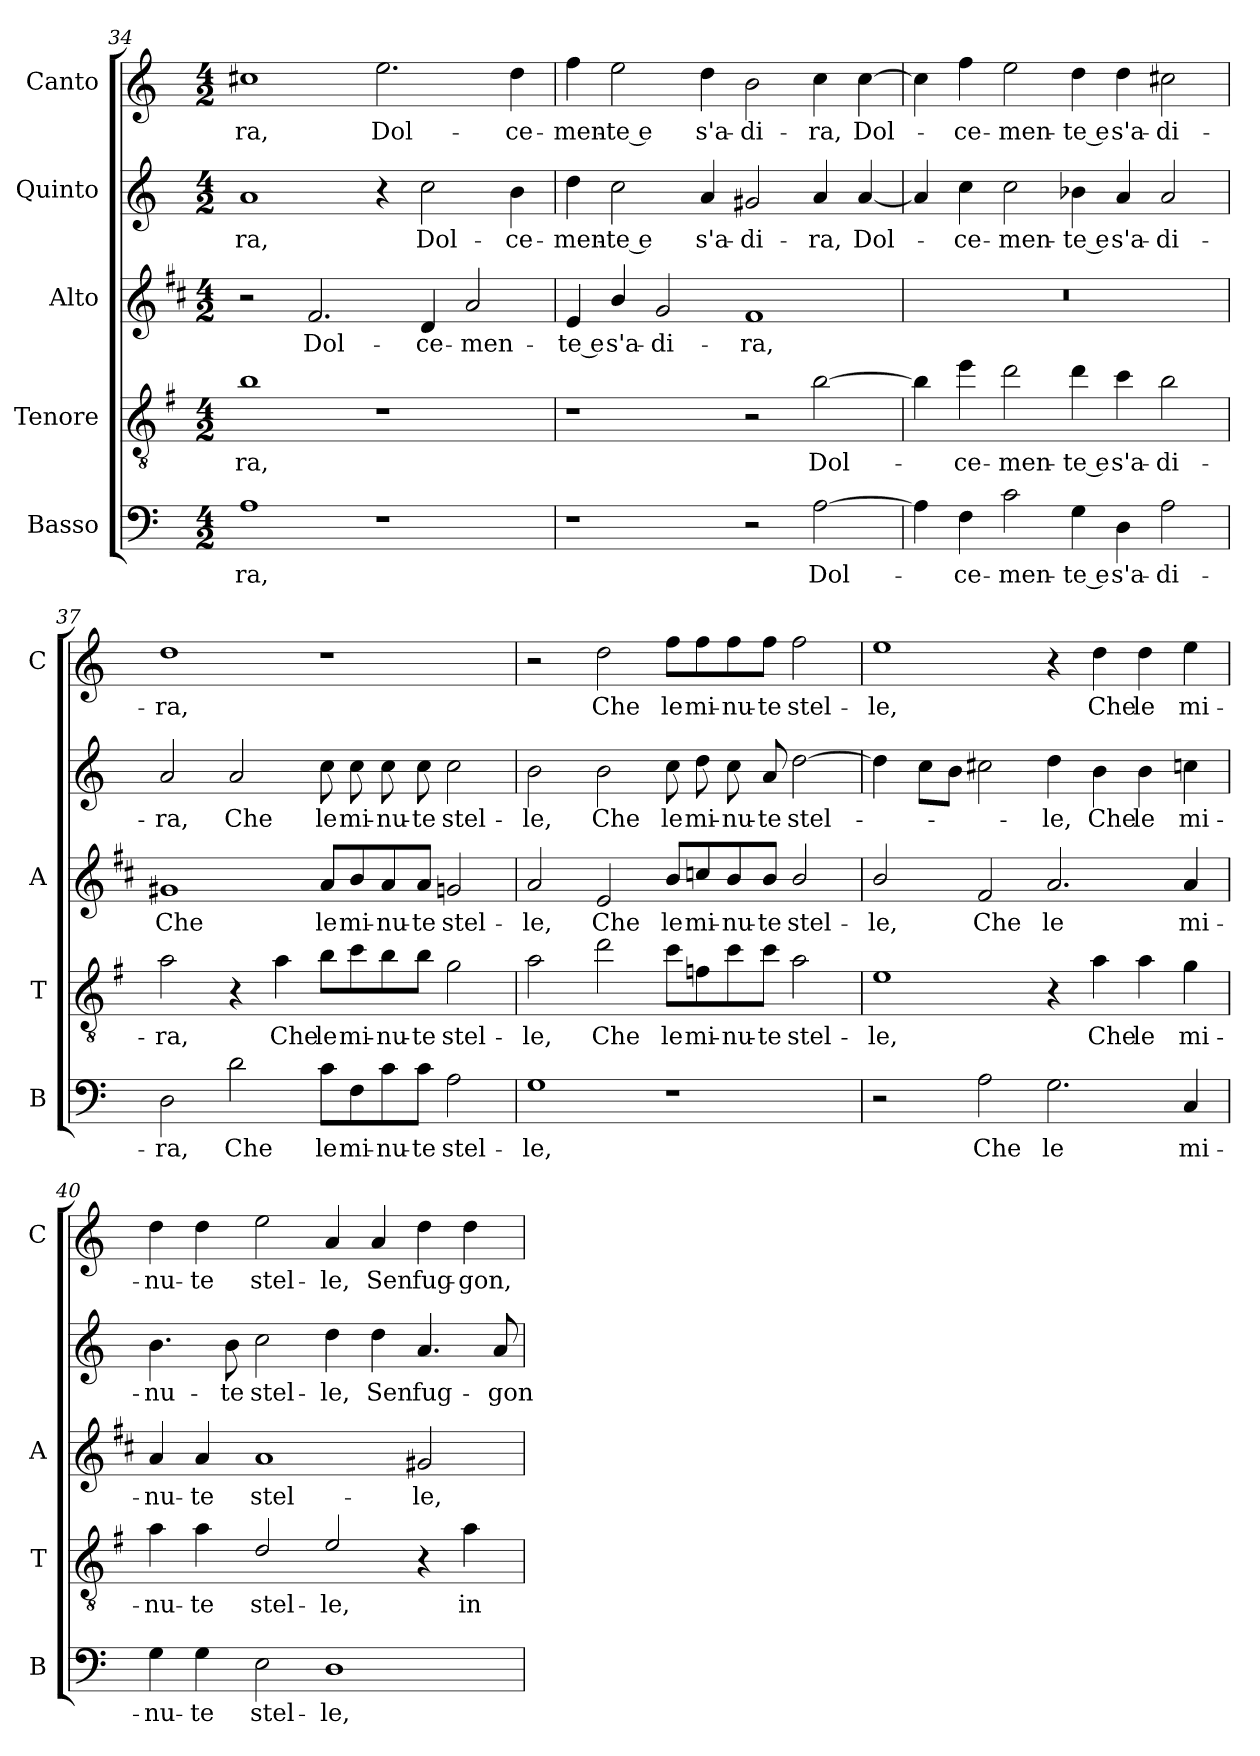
**kern	**text	**kern	**text	**kern	**text	**kern	**text	**kern	**text
*part5	*part5	*part4	*part4	*part3	*part3	*part2	*part2	*part1	*part1
*staff5	*staff5	*staff4	*staff4	*staff3	*staff3	*staff2	*staff2	*staff1	*staff1
*I"Basso	*	*I"Tenore	*	*I"Alto	*	*I"Quinto	*	*I"Canto	*
*I'B	*	*I'T	*	*I'A	*	*	*	*I'C	*
*clefF4	*	*clefGv2	*	*clefG2	*	*clefG2	*	*clefG2	*
*	*	*ITrd4c7	*	*ITrd1c2	*	*	*	*	*
*k[]	*	*k[]	*	*k[]	*	*k[]	*	*k[]	*
*C:	*	*C:	*	*C:	*	*C:	*	*C:	*
*M4/2	*	*M4/2	*	*M4/2	*	*M4/2	*	*M4/2	*
=34	=34	=34	=34	=34	=34	=34	=34	=34	=34
!	!LO:LY:b	!	!LO:LY:b	!	!	!	!LO:LY:b	!	!LO:LY:b
1A	-ra,	1e	-ra,	2r	.	1a	-ra,	1cc#X	-ra,
!	!	!	!	!	!LO:LY:b	!	!	!	!
.	.	.	.	2.e/	Dol-	.	.	.	.
!	!	!	!	!	!	!	!	!	!LO:LY:b
1r	.	1r	.	.	.	4r	.	2.ee\	Dol-
!	!	!	!	!	!LO:LY:b	!	!LO:LY:b	!	!
.	.	.	.	4c/	-ce-	2cc\	Dol-	.	.
!	!	!	!	!	!LO:LY:b	!	!	!	!
.	.	.	.	2g/	-men-	.	.	.	.
!	!	!	!	!	!	!	!LO:LY:b	!	!LO:LY:b
.	.	.	.	.	.	4b\	-ce-	4dd\	-ce-
=35	=35	=35	=35	=35	=35	=35	=35	=35	=35
!	!	!	!	!	!LO:LY:b	!	!LO:LY:b	!	!LO:LY:b
1r	.	1r	.	4d/	-te e	4dd\	-men-	4ff\	-men-
!	!	!	!	!	!LO:LY:b	!	!LO:LY:b	!	!LO:LY:b
.	.	.	.	4a/	s'a-	2cc\	-te e	2ee\	-te e
!	!	!	!	!	!LO:LY:b	!	!	!	!
.	.	.	.	2f/	-di-	.	.	.	.
!	!	!	!	!	!	!	!LO:LY:b	!	!LO:LY:b
.	.	.	.	.	.	4a/	s'a-	4dd\	s'a-
!	!	!	!	!	!LO:LY:b	!	!LO:LY:b	!	!LO:LY:b
2r	.	2r	.	1e	-ra,	2g#X/	-di-	2b\	-di-
!	!LO:LY:b	!	!LO:LY:b	!	!	!	!LO:LY:b	!	!LO:LY:b
[2A\	Dol-	[2e\	Dol-	.	.	4a/	-ra,	4cc\	-ra,
!	!	!	!	!	!	!	!LO:LY:b	!	!LO:LY:b
.	.	.	.	.	.	[4a/	Dol-	[4cc\	Dol-
!!LO:LB:g=z
=36	=36	=36	=36	=36	=36	=36	=36	=36	=36
4A\]	.	4e\]	.	0r	.	4a/]	.	4cc\]	.
!	!LO:LY:b	!	!LO:LY:b	!	!	!	!LO:LY:b	!	!LO:LY:b
4F\	-ce-	4a\	-ce-	.	.	4cc\	-ce-	4ff\	-ce-
!	!LO:LY:b	!	!LO:LY:b	!	!	!	!LO:LY:b	!	!LO:LY:b
2c\	-men-	2g\	-men-	.	.	2cc\	-men-	2ee\	-men-
!	!LO:LY:b	!	!LO:LY:b	!	!	!	!LO:LY:b	!	!LO:LY:b
4G\	-te e	4g\	-te e	.	.	4b-X\	-te e	4dd\	-te e
!	!LO:LY:b	!	!LO:LY:b	!	!	!	!LO:LY:b	!	!LO:LY:b
4D\	s'a-	4f\	s'a-	.	.	4a/	s'a-	4dd\	s'a-
!	!LO:LY:b	!	!LO:LY:b	!	!	!	!LO:LY:b	!	!LO:LY:b
2A\	-di-	2e\	-di-	.	.	2a/	-di-	2cc#X\	-di-
=37	=37	=37	=37	=37	=37	=37	=37	=37	=37
!	!LO:LY:b	!	!LO:LY:b	!	!LO:LY:b	!	!LO:LY:b	!	!LO:LY:b
2D\	-ra,	2d\	-ra,	1f#X	Che	2a/	-ra,	1dd	-ra,
!	!LO:LY:b	!	!	!	!	!	!LO:LY:b	!	!
2d\	Che	4r	.	.	.	2a/	Che	.	.
!	!	!	!LO:LY:b	!	!	!	!	!	!
.	.	4d\	Che	.	.	.	.	.	.
!	!LO:LY:b	!	!LO:LY:b	!	!LO:LY:b	!	!LO:LY:b	!	!
8c\L	le	8e\L	le	8g/L	le	8cc\	le	1r	.
!	!LO:LY:b	!	!LO:LY:b	!	!LO:LY:b	!	!LO:LY:b	!	!
8F\	mi-	8f\	mi-	8a/	mi-	8cc\	mi-	.	.
!	!LO:LY:b	!	!LO:LY:b	!	!LO:LY:b	!	!LO:LY:b	!	!
8c\	-nu-	8e\	-nu-	8g/	-nu-	8cc\	-nu-	.	.
!	!LO:LY:b	!	!LO:LY:b	!	!LO:LY:b	!	!LO:LY:b	!	!
8c\J	-te	8e\J	-te	8g/J	-te	8cc\	-te	.	.
!	!LO:LY:b	!	!LO:LY:b	!	!LO:LY:b	!	!LO:LY:b	!	!
2A\	stel-	2c\	stel-	2fn/	stel-	2cc\	stel-	.	.
=38	=38	=38	=38	=38	=38	=38	=38	=38	=38
!	!LO:LY:b	!	!LO:LY:b	!	!LO:LY:b	!	!LO:LY:b	!	!
1G	-le,	2d\	-le,	2g/	-le,	2b\	-le,	2r	.
!	!	!	!LO:LY:b	!	!LO:LY:b	!	!LO:LY:b	!	!LO:LY:b
.	.	2g\	Che	2d/	Che	2b\	Che	2dd\	Che
!	!	!	!LO:LY:b	!	!LO:LY:b	!	!LO:LY:b	!	!LO:LY:b
1r	.	8f\L	le	8a/L	le	8cc\	le	8ff\L	le
!	!	!	!LO:LY:b	!	!LO:LY:b	!	!LO:LY:b	!	!LO:LY:b
.	.	8B-X\	mi-	8b-X/	mi-	8dd\	mi-	8ff\	mi-
!	!	!	!LO:LY:b	!	!LO:LY:b	!	!LO:LY:b	!	!LO:LY:b
.	.	8f\	-nu-	8a/	-nu-	8cc\	-nu-	8ff\	-nu-
!	!	!	!LO:LY:b	!	!LO:LY:b	!	!LO:LY:b	!	!LO:LY:b
.	.	8f\J	-te	8a/J	-te	8a/	-te	8ff\J	-te
!	!	!	!LO:LY:b	!	!LO:LY:b	!	!LO:LY:b	!	!LO:LY:b
.	.	2d\	stel-	2a/	stel-	[2dd\	stel-	2ff\	stel-
!!LO:LB:g=z
=39	=39	=39	=39	=39	=39	=39	=39	=39	=39
!	!	!	!LO:LY:b	!	!LO:LY:b	!	!	!	!LO:LY:b
2r	.	1A	-le,	2a/	-le,	4dd\]	.	1ee	-le,
.	.	.	.	.	.	8cc\L	.	.	.
.	.	.	.	.	.	8b\J	.	.	.
!	!LO:LY:b	!	!	!	!LO:LY:b	!	!	!	!
2A\	Che	.	.	2e/	Che	2cc#X\	.	.	.
!	!LO:LY:b	!	!	!	!LO:LY:b	!	!LO:LY:b	!	!
2.G\	le	4r	.	2.g/	le	4dd\	-le,	4r	.
!	!	!	!LO:LY:b	!	!	!	!LO:LY:b	!	!LO:LY:b
.	.	4d\	Che	.	.	4b\	Che	4dd\	Che
!	!	!	!LO:LY:b	!	!	!	!LO:LY:b	!	!LO:LY:b
.	.	4d\	le	.	.	4b\	le	4dd\	le
!	!LO:LY:b	!	!LO:LY:b	!	!LO:LY:b	!	!LO:LY:b	!	!LO:LY:b
4C/	mi-	4c\	mi-	4g/	mi-	4ccn\	mi-	4ee\	mi-
=40	=40	=40	=40	=40	=40	=40	=40	=40	=40
!	!LO:LY:b	!	!LO:LY:b	!	!LO:LY:b	!	!LO:LY:b	!	!LO:LY:b
4G\	-nu-	4d\	-nu-	4g/	-nu-	4.b\	-nu-	4dd\	-nu-
!	!LO:LY:b	!	!LO:LY:b	!	!LO:LY:b	!	!	!	!LO:LY:b
4G\	-te	4d\	-te	4g/	-te	.	.	4dd\	-te
!	!	!	!	!	!	!	!LO:LY:b	!	!
.	.	.	.	.	.	8b\	-te	.	.
!	!LO:LY:b	!	!LO:LY:b	!	!LO:LY:b	!	!LO:LY:b	!	!LO:LY:b
2E\	stel-	2G/	stel-	1g	stel-	2cc\	stel-	2ee\	stel-
!	!LO:LY:b	!	!LO:LY:b	!	!	!	!LO:LY:b	!	!LO:LY:b
1D	-le,	2A/	-le,	.	.	4dd\	-le,	4a/	-le,
!	!	!	!	!	!	!	!LO:LY:b	!	!LO:LY:b
.	.	.	.	.	.	4dd\	Sen	4a/	Sen
!	!	!	!	!	!LO:LY:b	!	!LO:LY:b	!	!LO:LY:b
.	.	4r	.	2f#X/	-le,	4.a/	fug-	4dd\	fug-
!	!	!	!LO:LY:b	!	!	!	!	!	!LO:LY:b
.	.	4d\	in	.	.	.	.	4dd\	-gon,
!	!	!	!	!	!	!	!LO:LY:b	!	!
.	.	.	.	.	.	8a/	-gon	.	.
=	=	=	=	=	=	=	=	=	=
*-	*-	*-	*-	*-	*-	*-	*-	*-	*-
